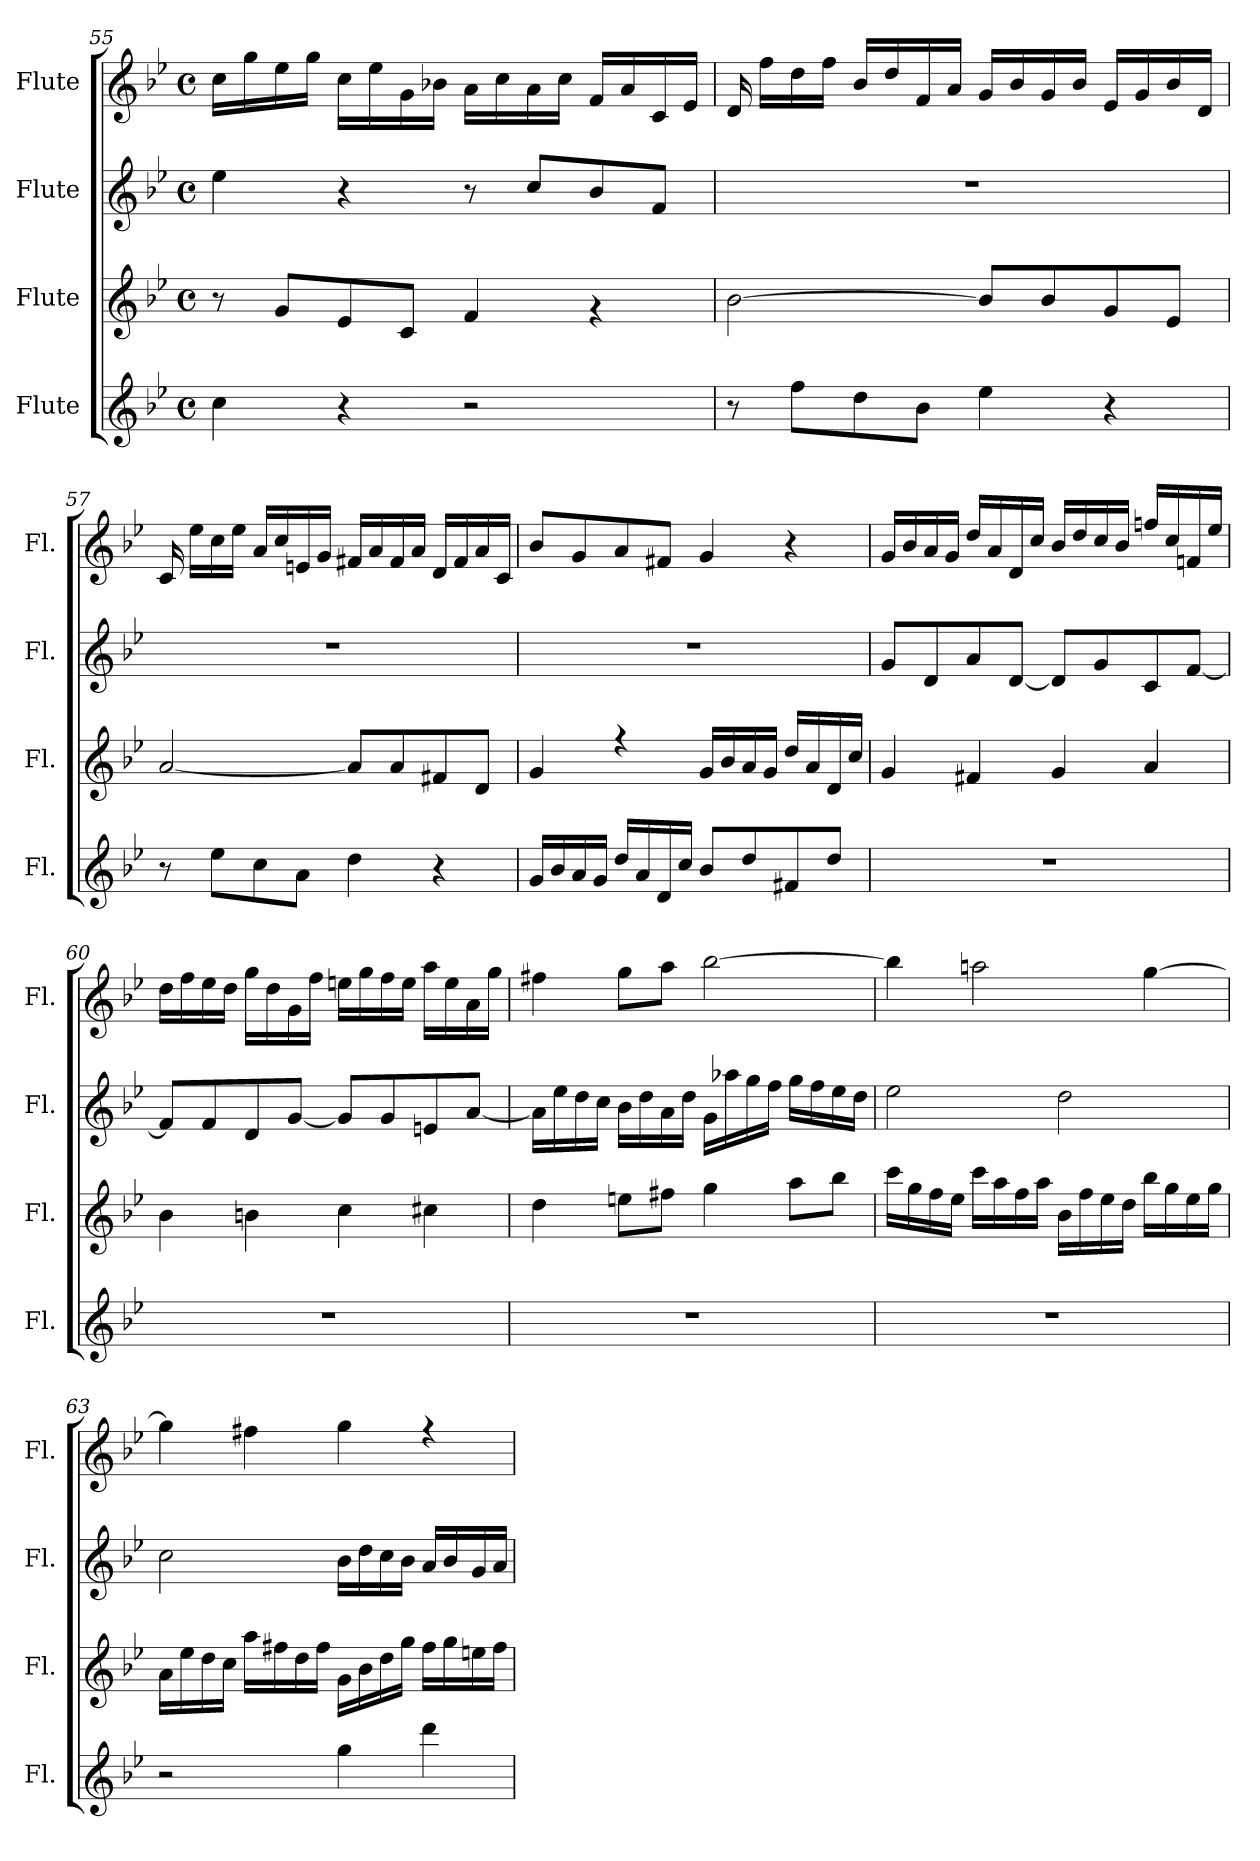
**kern	**kern	**kern	**kern
*part4	*part3	*part2	*part1
*staff4	*staff3	*staff2	*staff1
*I"Flute	*I"Flute	*I"Flute	*I"Flute
*I'Fl.	*I'Fl.	*I'Fl.	*I'Fl.
*clefG2	*clefG2	*clefG2	*clefG2
*k[b-e-]	*k[b-e-]	*k[b-e-]	*k[b-e-]
*M4/4	*M4/4	*M4/4	*M4/4
*met(c)	*met(c)	*met(c)	*met(c)
=55	=55	=55	=55
4cc\	8r	4ee-\	16cc\LL
.	.	.	16gg\
.	8g/L	.	16ee-\
.	.	.	16gg\JJ
4r	8e-/	4r	16cc\LL
.	.	.	16ee-\
.	8c/J	.	16g\
.	.	.	16b-X\JJ
2r	4f/	8r	16a\LL
.	.	.	16cc\
.	.	8cc/L	16a\
.	.	.	16cc\JJ
.	4rg	8b-/	16f/LL
.	.	.	16a/
.	.	8f/J	16c/
.	.	.	16e-/JJ
!!LO:LB:g=z
=56	=56	=56	=56
8r	[2b-\	1r	16d/
.	.	.	16ff\LL
8ff\L	.	.	16dd\
.	.	.	16ff\JJ
8dd\	.	.	16b-/LL
.	.	.	16dd/
8b-\J	.	.	16f/
.	.	.	16a/JJ
4ee-\	8b-/L]	.	16g/LL
.	.	.	16b-/
.	8b-/	.	16g/
.	.	.	16b-/JJ
4r	8g/	.	16e-/LL
.	.	.	16g/
.	8e-/J	.	16b-/
.	.	.	16d/JJ
=57	=57	=57	=57
8r	[2a/	1r	16c/
.	.	.	16ee-\LL
8ee-\L	.	.	16cc\
.	.	.	16ee-\JJ
8cc\	.	.	16a/LL
.	.	.	16cc/
8a\J	.	.	16en/
.	.	.	16g/JJ
4dd\	8a/L]	.	16f#X/LL
.	.	.	16a/
.	8a/	.	16f#/
.	.	.	16a/JJ
4r	8f#X/	.	16d/LL
.	.	.	16f#/
.	8d/J	.	16a/
.	.	.	16c/JJ
!!LO:PB:g=z
=58	=58	=58	=58
16g/LL	4g/	1r	8b-/L
16b-/	.	.	.
16a/	.	.	8g/
16g/JJ	.	.	.
16dd/LL	4rff	.	8a/
16a/	.	.	.
16d/	.	.	8f#X/J
16cc/JJ	.	.	.
8b-/L	16g/LL	.	4g/
.	16b-/	.	.
8dd/	16a/	.	.
.	16g/JJ	.	.
8f#X/	16dd/LL	.	4r
.	16a/	.	.
8dd/J	16d/	.	.
.	16cc/JJ	.	.
=59	=59	=59	=59
1r	4g/	8g/L	16g/LL
.	.	.	16b-/
.	.	8d/	16a/
.	.	.	16g/JJ
.	4f#X/	8a/	16dd/LL
.	.	.	16a/
.	.	[8d/J	16d/
.	.	.	16cc/JJ
.	4g/	8d/L]	16b-/LL
.	.	.	16dd/
.	.	8g/	16cc/
.	.	.	16b-/JJ
.	4a/	8c/	16ffn/LL
.	.	.	16cc/
.	.	[8f/J	16fn/
.	.	.	16ee-/JJ
!!LO:LB:g=z
=60	=60	=60	=60
1r	4b-\	8f/L]	16dd\LL
.	.	.	16ff\
.	.	8f/	16ee-\
.	.	.	16dd\JJ
.	4bn\	8d/	16gg\LL
.	.	.	16dd\
.	.	[8g/J	16g\
.	.	.	16ff\JJ
.	4cc\	8g/L]	16een\LL
.	.	.	16gg\
.	.	8g/	16ff\
.	.	.	16ee\JJ
.	4cc#X\	8en/	16aa\LL
.	.	.	16ee\
.	.	[8a/J	16a\
.	.	.	16gg\JJ
=61	=61	=61	=61
1r	4dd\	16a\LL]	4ff#X\
.	.	16ee-\	.
.	.	16dd\	.
.	.	16cc\JJ	.
.	8een\L	16b-\LL	8gg\L
.	.	16dd\	.
.	8ff#X\J	16a\	8aa\J
.	.	16dd\JJ	.
.	4gg\	16g\LL	[2bb-\
.	.	16aa-X\	.
.	.	16gg\	.
.	.	16ff\JJ	.
.	8aa\L	16gg\LL	.
.	.	16ff\	.
.	8bb-\J	16ee-\	.
.	.	16dd\JJ	.
!!LO:LB:g=z
=62	=62	=62	=62
1r	16ccc\LL	2ee-\	4bb-\]
.	16gg\	.	.
.	16ff\	.	.
.	16ee-\JJ	.	.
.	16ccc\LL	.	2aan\
.	16aa\	.	.
.	16ff\	.	.
.	16aa\JJ	.	.
.	16b-\LL	2dd\	.
.	16ff\	.	.
.	16ee-\	.	.
.	16dd\JJ	.	.
.	16bb-\LL	.	[4gg\
.	16gg\	.	.
.	16ee-\	.	.
.	16gg\JJ	.	.
=63	=63	=63	=63
2r	16a\LL	2cc\	4gg\]
.	16ee-\	.	.
.	16dd\	.	.
.	16cc\JJ	.	.
.	16aa\LL	.	4ff#X\
.	16ff#X\	.	.
.	16dd\	.	.
.	16ff#\JJ	.	.
4gg\	16g\LL	16b-\LL	4gg\
.	16b-\	16dd\	.
.	16dd\	16cc\	.
.	16gg\JJ	16b-\JJ	.
4ddd\	16ff#\LL	16a/LL	4rff
.	16gg\	16b-/	.
.	16een\	16g/	.
.	16ff#\JJ	16a/JJ	.
=	=	=	=
*-	*-	*-	*-
